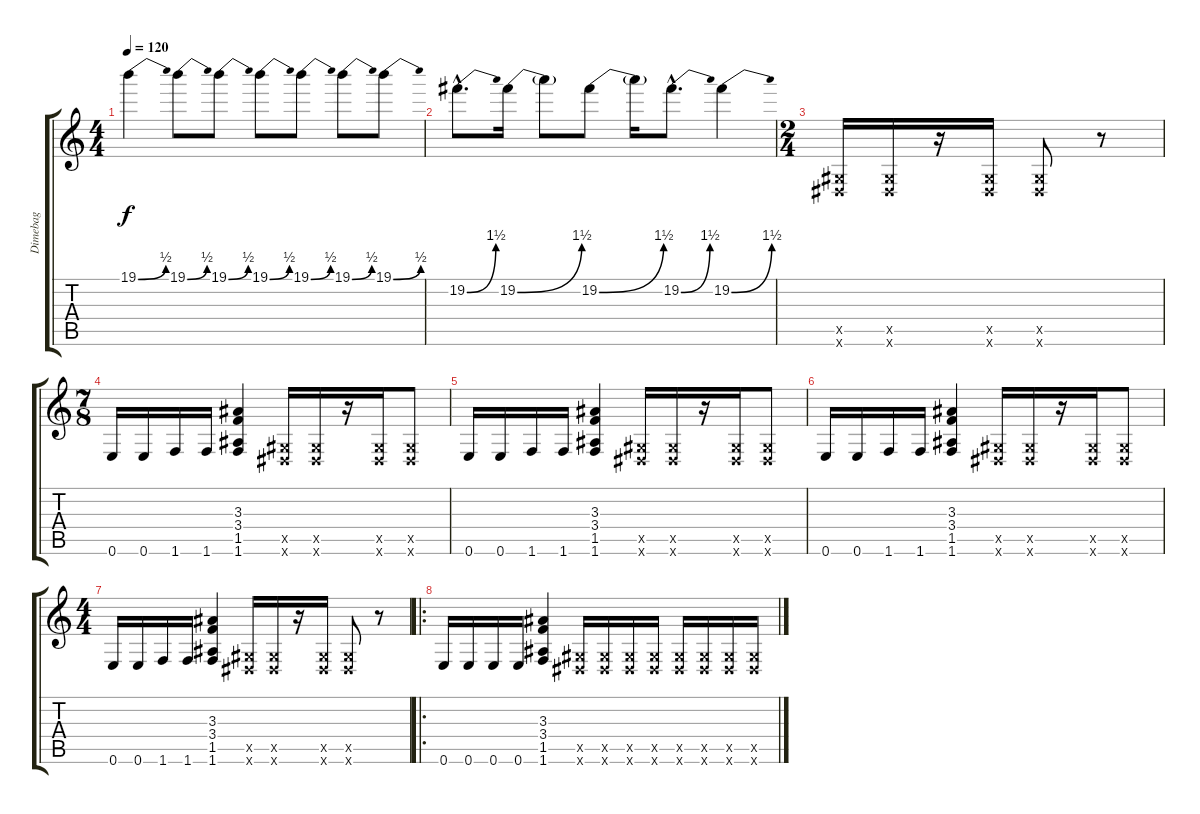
\track ("Dimebag" "Dimebag") {instrument distortionguitar}
\staff {score tabs}
\tuning (E4 B3 G3 D3 A2 E2) {hide}
\ts (4 4)
\tempo 120
\clef g2
\ks c
19.1{be (bend 0 0 60 2)}.4{dy f} 19.1{be (bend 0 0 60 2)}.8 19.1{be (bend 0 0 60 2)}.8 19.1{be (bend 0 0 60 2)}.8 19.1{be (bend 0 0 60 2)}.8 19.1{be (bend 0 0 60 2)}.8 19.1{be (bend 0 0 60 2)}.8 |
19.2{be (bend 0 0 60 6) hac}.8{d} 19.2{be (bend 0 0 60 6)}.16 19.2{t}.8 19.2{be (bend 0 0 60 6)}.8 19.2{t}.16 19.2{be (bend 0 0 60 6) hac}.8{d} 19.2{be (bend 0 0 60 6)}.4 |
\ts (2 4)
(-1.5{x} -1.6{x}).16 (-1.5{x} -1.6{x}).16 r.16 (-1.5{x} -1.6{x}).16 (-1.5{x} -1.6{x}).8 r.8 |
\ts (7 8)
0.6.16 0.6.16 1.6.16 1.6.16 (3.3 3.4 1.5 1.6).4 (-1.5{x} -1.6{x}).16 (-1.5{x} -1.6{x}).16 r.16 (-1.5{x} -1.6{x}).16 (-1.5{x} -1.6{x}).8 |
0.6.16 0.6.16 1.6.16 1.6.16 (3.3 3.4 1.5 1.6).4 (-1.5{x} -1.6{x}).16 (-1.5{x} -1.6{x}).16 r.16 (-1.5{x} -1.6{x}).16 (-1.5{x} -1.6{x}).8 |
0.6.16 0.6.16 1.6.16 1.6.16 (3.3 3.4 1.5 1.6).4 (-1.5{x} -1.6{x}).16 (-1.5{x} -1.6{x}).16 r.16 (-1.5{x} -1.6{x}).16 (-1.5{x} -1.6{x}).8 |
\ts (4 4)
0.6.16 0.6.16 1.6.16 1.6.16 (3.3 3.4 1.5 1.6).4 (-1.5{x} -1.6{x}).16 (-1.5{x} -1.6{x}).16 r.16 (-1.5{x} -1.6{x}).16 (-1.5{x} -1.6{x}).8 r.8 |
\ro
0.6.16 0.6.16 0.6.16 0.6.16 (3.3 3.4 1.5 1.6).4 (-1.5{x} -1.6{x}).16 (-1.5{x} -1.6{x}).16 (-1.5{x} -1.6{x}).16 (-1.5{x} -1.6{x}).16 (-1.5{x} -1.6{x}).16 (-1.5{x} -1.6{x}).16 (-1.5{x} -1.6{x}).16 (-1.5{x} -1.6{x}).16
